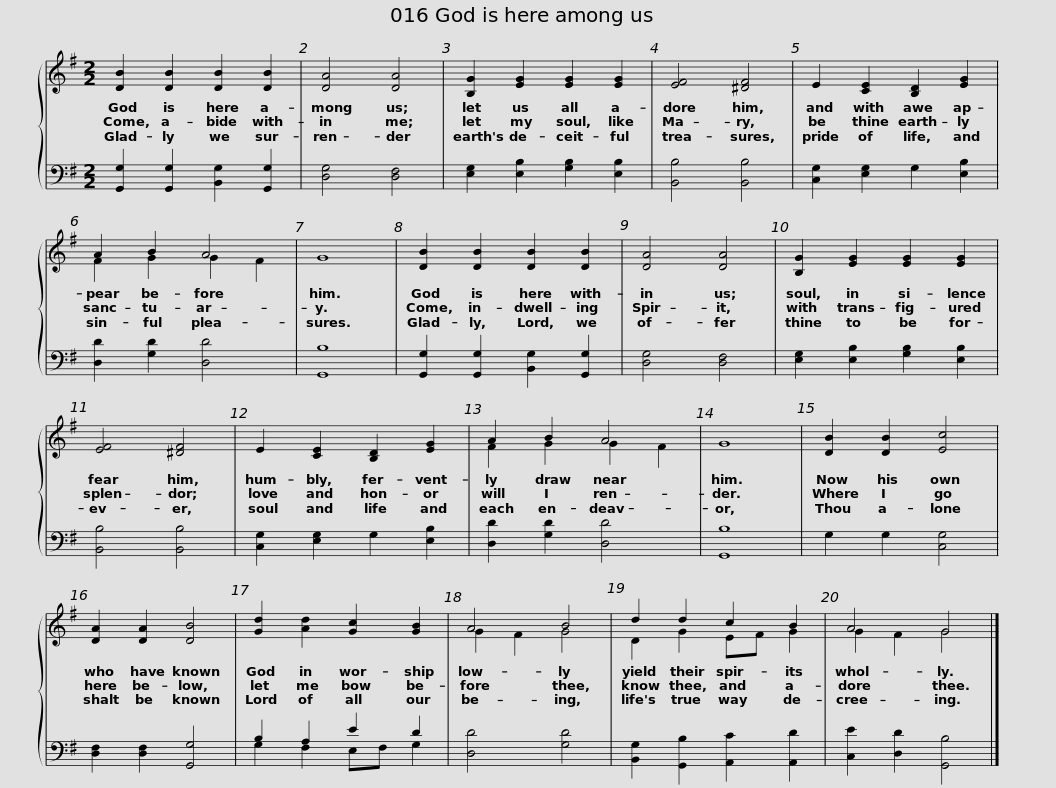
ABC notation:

X:1
%%score { ( 1 3 ) | ( 2 4 ) }
L:1/8
M:2/2
I:linebreak $
K:G
V:1 treble
V:3 treble
V:2 bass
V:4 bass
V:1
 [DB]2 [DB]2 [DB]2 [DB]2 | [DA]4 [DA]4 | [B,G]2 [EG]2 [EG]2 [EG]2 | [EF]4 [^DF]4 |$ E2 [CE]2 [B,D]2 [EG]2 | %5
 A2 B2 A4 | G8 | [DB]2 [DB]2 [DB]2 [DB]2 | [DA]4 [DA]4 |$ [B,G]2 [EG]2 [EG]2 [EG]2 | %10
 [EF]4 [^DF]4 | E2 [CE]2 [B,D]2 [EG]2 | A2 B2 A4 | G8 |$ [DB]2 [DB]2 [Ec]4 | %15
 [DA]2 [DA]2 [DB]4 | [Gd]2 [Ad]2 [Gc]2 [GB]2 | A4 B4 |$ d2 d2 c2 B2 | A4 G4 |] %20
V:2
 [G,,G,]2 [G,,G,]2 [B,,G,]2 [G,,G,]2 | [D,G,]4 [D,F,]4 | [E,G,]2 [E,B,]2 [G,B,]2 [E,B,]2 | [B,,B,]4 [B,,B,]4 |$ [C,G,]2 [E,G,]2 G,2 [E,B,]2 | %5
 [D,D]2 [G,D]2 [D,D]4 | [G,,B,]8 | [G,,G,]2 [G,,G,]2 [B,,G,]2 [G,,G,]2 | [D,G,]4 [D,F,]4 |$ [E,G,]2 [E,B,]2 [G,B,]2 [E,B,]2 | %10
 [B,,B,]4 [B,,B,]4 | [C,G,]2 [E,G,]2 G,2 [E,B,]2 | [D,D]2 [G,D]2 [D,D]4 | [G,,B,]8 |$ G,2 G,2 [C,G,]4 | %15
 [D,F,]2 [D,F,]2 [G,,G,]4 | B,2 A,2 E2 D2 | [D,D]4 [G,D]4 |$ [B,,G,]2 [G,,B,]2 [A,,C]2 [A,,D]2 | [C,E]2 [D,D]2 [G,,B,]4 |] %20
V:3
 x8 | x8 | x8 | x8 |$ x8 | %5
 F2 G2 G2 F2 | x8 | x8 | x8 |$ x8 | %10
 x8 | x8 | F2 G2 G2 F2 | x8 |$ x8 | %15
 x8 | x8 | G2 F2 G4 |$ D2 G2 EF G2 | G2 F2 G4 |] %20
V:4
 x8 | x8 | x8 | x8 |$ x8 | %5
 x8 | x8 | x8 | x8 |$ x8 | %10
 x8 | x8 | x8 | x8 |$ x8 | %15
 x8 | G,2 F,2 E,F, G,2 | x8 |$ x8 | x8 |] %20
